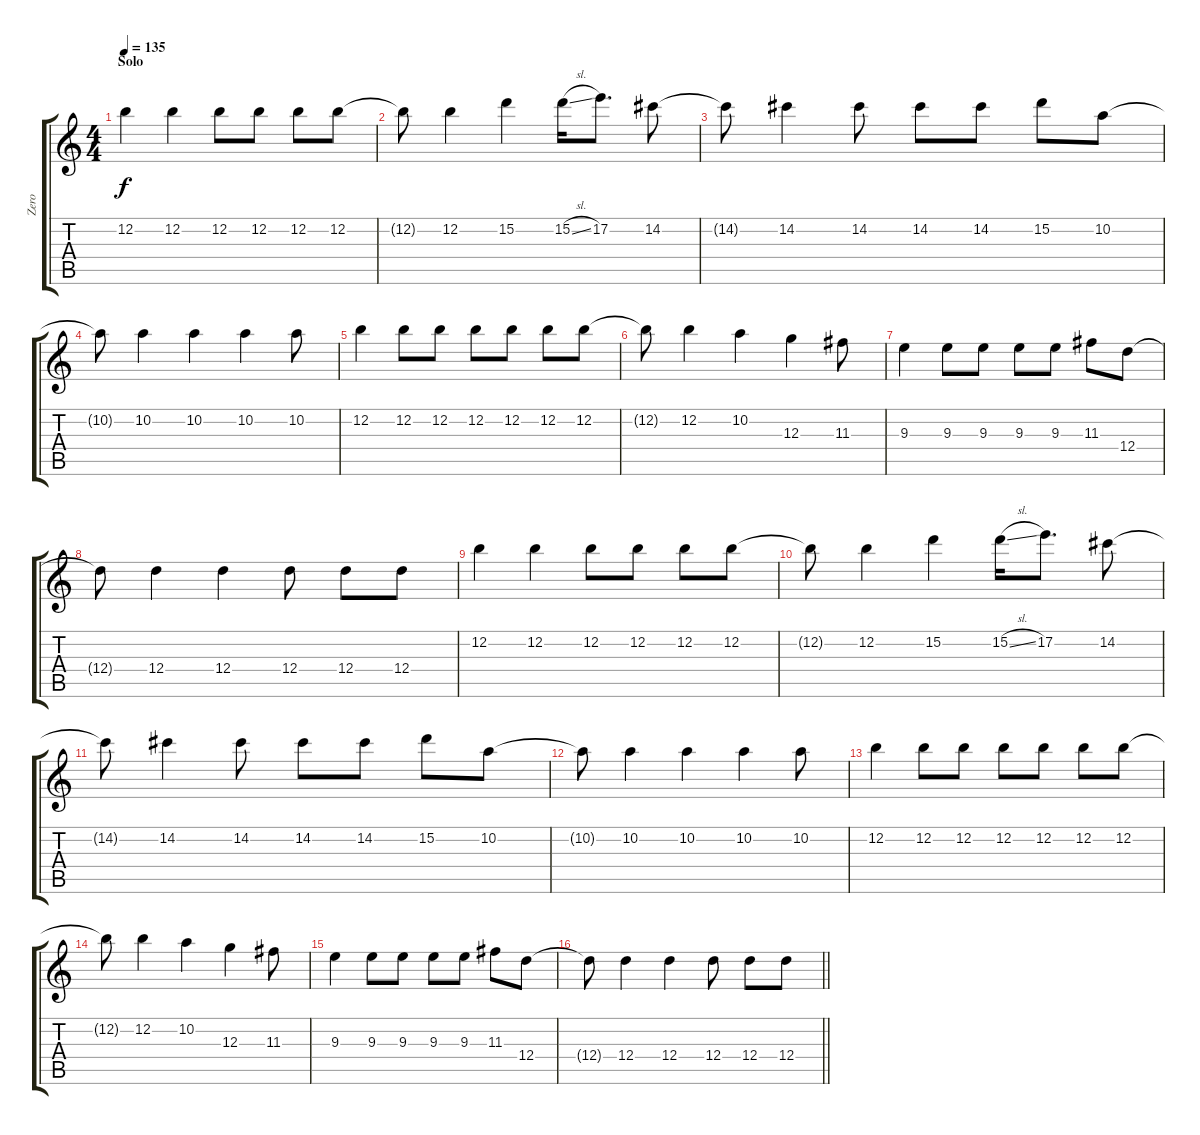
\track ("Zero" "Zero") {instrument distortionguitar}
\staff {score tabs}
\tuning (E4 B3 G3 D3 A2 E2) {hide}
\ts (4 4)
\section ("" "Solo")
\tempo 135
\clef g2
\ks c
12.2.4{dy f instrument distortionguitar} 12.2.4 12.2.8 12.2.8 12.2.8 12.2.8 |
12.2{t}.8 12.2.4 15.2.4 15.2{sl}.16 17.2.8{d} 14.2.8 |
14.2{t}.8 14.2.4 14.2.8 14.2.8 14.2.8 15.2.8 10.2.8 |
10.2{t}.8 10.2.4 10.2.4 10.2.4 10.2.8 |
12.2.4 12.2.8 12.2.8 12.2.8 12.2.8 12.2.8 12.2.8 |
12.2{t}.8 12.2.4 10.2.4 12.3.4 11.3.8 |
9.3.4 9.3.8 9.3.8 9.3.8 9.3.8 11.3.8 12.4.8 |
12.4{t}.8 12.4.4 12.4.4 12.4.8 12.4.8 12.4.8 |
12.2.4 12.2.4 12.2.8 12.2.8 12.2.8 12.2.8 |
12.2{t}.8 12.2.4 15.2.4 15.2{sl}.16 17.2.8{d} 14.2.8 |
14.2{t}.8 14.2.4 14.2.8 14.2.8 14.2.8 15.2.8 10.2.8 |
10.2{t}.8 10.2.4 10.2.4 10.2.4 10.2.8 |
12.2.4 12.2.8 12.2.8 12.2.8 12.2.8 12.2.8 12.2.8 |
12.2{t}.8 12.2.4 10.2.4 12.3.4 11.3.8 |
9.3.4 9.3.8 9.3.8 9.3.8 9.3.8 11.3.8 12.4.8 |
\barLineRight lightlight
12.4{t}.8 12.4.4 12.4.4 12.4.8 12.4.8 12.4.8
